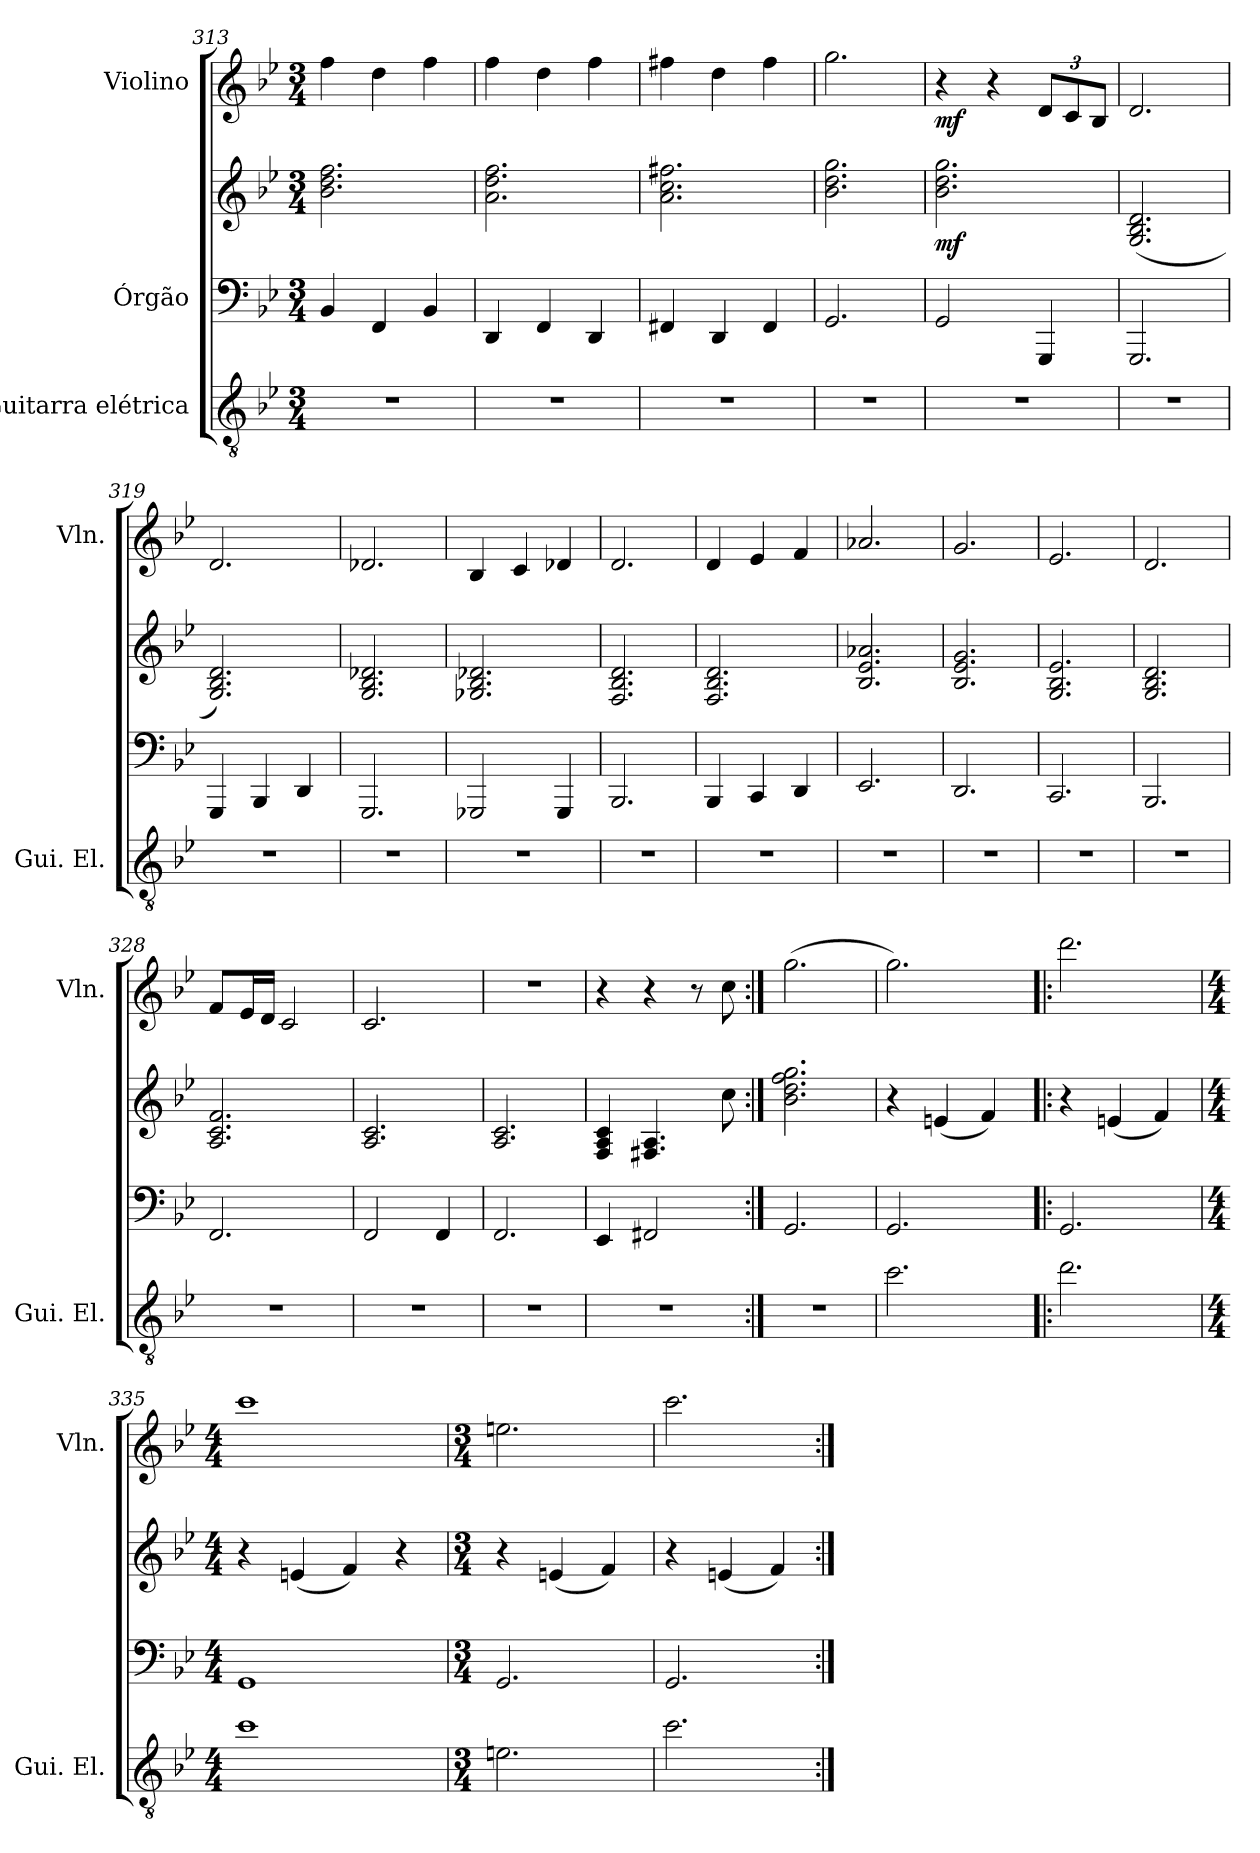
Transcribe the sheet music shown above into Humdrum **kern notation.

**kern	**kern	**kern	**dynam	**kern	**dynam
*part3	*part2	*part2	*part2	*part1	*part1
*staff4	*staff3	*staff2	*staff2/3	*staff1	*staff1
*I"Guitarra elétrica	*I"Órgão	*	*	*I"Violino	*
*I'Gui. El.	*	*	*	*I'Vln.	*
*clefGv2	*clefF4	*clefG2	*	*clefG2	*
*k[b-e-]	*k[b-e-]	*k[b-e-]	*	*k[b-e-]	*
*M3/4	*M3/4	*M3/4	*	*M3/4	*
=313	=313	=313	=313	=313	=313
2.r	4BB-/	2.b-\ 2.dd\ 2.ff\	.	4ff\	.
.	4FF/	.	.	4dd\	.
.	4BB-/	.	.	4ff\	.
=314	=314	=314	=314	=314	=314
2.r	4DD/	2.a\ 2.dd\ 2.ff\	.	4ff\	.
.	4FF/	.	.	4dd\	.
.	4DD/	.	.	4ff\	.
=315	=315	=315	=315	=315	=315
2.r	4FF#X/	2.a\ 2.cc\ 2.ff#X\	.	4ff#X\	.
.	4DD/	.	.	4dd\	.
.	4FF#/	.	.	4ff#\	.
=316	=316	=316	=316	=316	=316
2.r	2.GG/	2.b-\ 2.dd\ 2.gg\	.	2.gg\	.
=317	=317	=317	=317	=317	=317
!	!	!	!LO:DY:b	!	!LO:DY:b
2.r	2GG/	2.b-\ 2.dd\ 2.gg\	mf	4r	mf
.	.	.	.	4r	.
*	*	*	*	*Xbrackettup	*
.	4GGG/	.	.	12d/L	.
.	.	.	.	12c/	.
.	.	.	.	12B-/J	.
=318	=318	=318	=318	=318	=318
2.r	2.GGG/	(2.G/ 2.B-/ 2.d/	.	2.d/	.
=319	=319	=319	=319	=319	=319
2.r	4GGG/	2.G/ 2.B-/ 2.d/)	.	2.d/	.
.	4BBB-/	.	.	.	.
.	4DD/	.	.	.	.
=320	=320	=320	=320	=320	=320
2.r	2.GGG/	2.G/ 2.B-/ 2.d-X/	.	2.d-X/	.
!!LO:LB:g=z
=321	=321	=321	=321	=321	=321
2.r	2GGG-X/	2.G-X/ 2.B-/ 2.d-X/	.	4B-/	.
.	.	.	.	4c/	.
.	4GGG-/	.	.	4d-X/	.
=322	=322	=322	=322	=322	=322
2.r	2.BBB-/	2.F/ 2.B-/ 2.d/	.	2.d/	.
=323	=323	=323	=323	=323	=323
2.r	4BBB-/	2.F/ 2.B-/ 2.d/	.	4d/	.
.	4CC/	.	.	4e-/	.
.	4DD/	.	.	4f/	.
=324	=324	=324	=324	=324	=324
2.r	2.EE-/	2.B-/ 2.e-/ 2.a-X/	.	2.a-X/	.
=325	=325	=325	=325	=325	=325
2.r	2.DD/	2.B-/ 2.e-/ 2.g/	.	2.g/	.
=326	=326	=326	=326	=326	=326
2.r	2.CC/	2.G/ 2.B-/ 2.e-/	.	2.e-/	.
=327	=327	=327	=327	=327	=327
2.r	2.BBB-/	2.G/ 2.B-/ 2.d/	.	2.d/	.
=328	=328	=328	=328	=328	=328
2.r	2.FF/	2.A/ 2.c/ 2.f/	.	8f/L	.
.	.	.	.	16e-/L	.
.	.	.	.	16d/JJ	.
.	.	.	.	2c/	.
=329	=329	=329	=329	=329	=329
2.r	2FF/	2.A/ 2.c/	.	2.c/	.
.	4FF/	.	.	.	.
=330	=330	=330	=330	=330	=330
2.r	2.FF/	2.A/ 2.c/	.	2.r	.
=331	=331	=331	=331	=331	=331
2.r	4EE-/	4F/ 4A/ 4c/	.	4r	.
.	2FF#X/	4.F#X/ 4.A/	.	4r	.
.	.	.	.	8r	.
.	.	8cc\	.	8cc\	.
=332:|!	=332:|!	=332:|!	=332:|!	=332:|!	=332:|!
2.r	2.GG/	2.b-\ 2.dd\ 2.ff\ 2.gg\	.	(2.gg\	.
!!LO:LB:g=z
=333	=333	=333	=333	=333	=333
2.cc\	2.GG/	4r	.	2.gg\)	.
.	.	(4en/	.	.	.
.	.	4f/)	.	.	.
=334!|:	=334!|:	=334!|:	=334!|:	=334!|:	=334!|:
2.dd\	2.GG/	4r	.	2.ddd\	.
.	.	(4en/	.	.	.
.	.	4f/)	.	.	.
=335	=335	=335	=335	=335	=335
*M4/4	*M4/4	*M4/4	*	*M4/4	*
1cc	1GG	4r	.	1ccc	.
.	.	(4en/	.	.	.
.	.	4f/)	.	.	.
.	.	4r	.	.	.
=336	=336	=336	=336	=336	=336
*M3/4	*M3/4	*M3/4	*	*M3/4	*
2.en\	2.GG/	4r	.	2.een\	.
.	.	(4en/	.	.	.
.	.	4f/)	.	.	.
=337	=337	=337	=337	=337	=337
2.cc\	2.GG/	4r	.	2.ccc\	.
.	.	(4en/	.	.	.
.	.	4f/)	.	.	.
=:|!	=:|!	=:|!	=:|!	=:|!	=:|!
*-	*-	*-	*-	*-	*-
